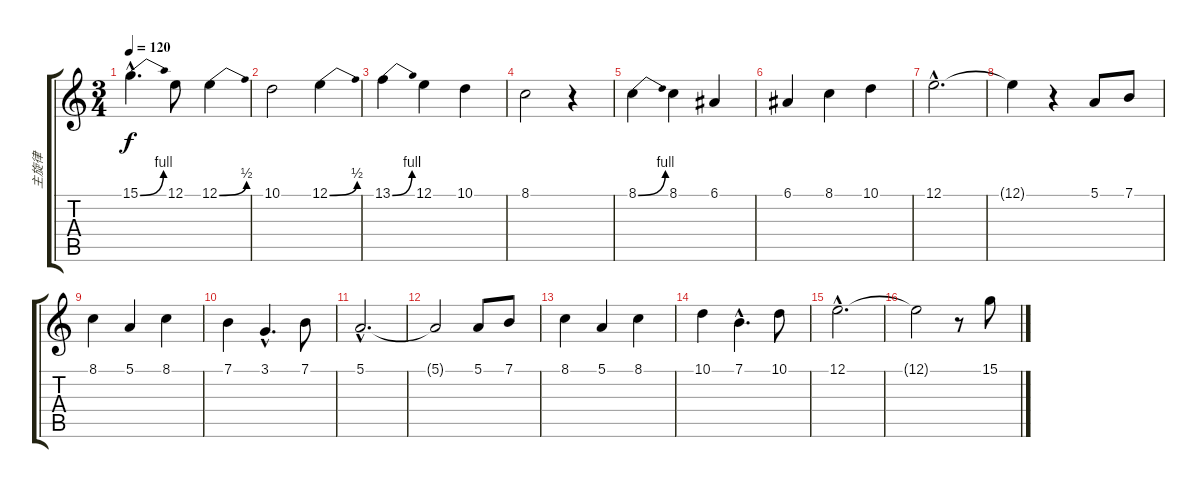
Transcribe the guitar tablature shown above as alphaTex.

\track ("主旋律" "主旋律") {instrument musicbox}
\staff {score tabs}
\tuning (E4 B3 G3 D3 A2 E2) {hide}
\ts (3 4)
\tempo 120
\clef g2
\ks c
15.1{be (bend 0 0 60 4) hac}.4{d dy f} 12.1.8 12.1{be (bend 0 0 60 2)}.4 |
10.1.2 12.1{be (bend 0 0 60 2)}.4 |
13.1{be (bend 0 0 60 4)}.4 12.1.4 10.1.4 |
8.1.2 r.4 |
8.1{be (bend 0 0 60 4)}.4 8.1.4 6.1.4 |
6.1.4 8.1.4 10.1.4 |
12.1{hac}.2{d} |
12.1{t}.4 r.4 5.1.8 7.1.8 |
8.1.4 5.1.4 8.1.4 |
7.1.4 3.1{hac}.4{d} 7.1.8 |
5.1{hac}.2{d} |
5.1{t}.2 5.1.8 7.1.8 |
8.1.4 5.1.4 8.1.4 |
10.1.4 7.1{hac}.4{d} 10.1.8 |
12.1{hac}.2{d} |
12.1{t}.2 r.8 15.1.8
